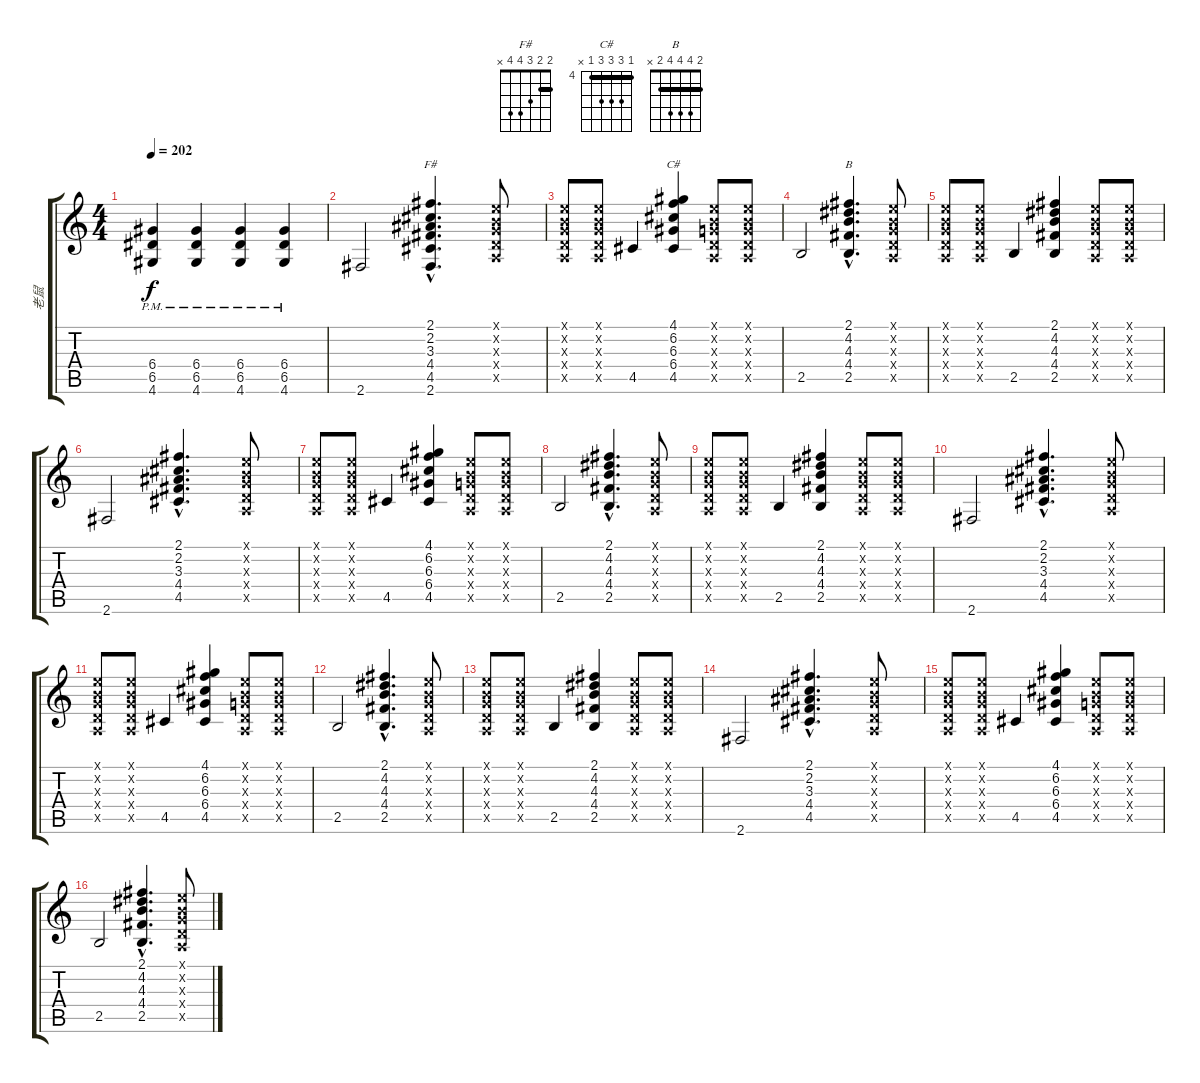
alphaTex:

\track ("老鼠" "老鼠") {instrument distortionguitar}
\staff {score tabs}
\tuning (E4 B3 G3 D3 A2 E2) {hide}
\chord ("F#" 2 2 3 4 4 x) {barre 2}
\chord ("C#" 4 6 6 6 4 x) {firstfret 4 barre 4}
\chord ("B" 2 4 4 4 2 x) {barre 2}
\ts (4 4)
\tempo 202
\clef g2
\ks c
(6.4{pm} 6.5 4.6).4{dy f} (6.4{pm} 6.5 4.6).4 (6.4{pm} 6.5 4.6).4 (6.4{pm} 6.5 4.6).4 |
2.6.2{instrument electricguitarclean} (2.1{hac} 2.2{hac} 3.3{hac} 4.4{hac} 4.5{hac} 2.6{hac}).4{d ch "F#"} (0.1{x} 0.2{x} 0.3{x} 0.4{x} 0.5{x}).8 |
(0.1{x} 0.2{x} 0.3{x} 0.4{x} 0.5{x}).8 (0.1{x} 0.2{x} 0.3{x} 0.4{x} 0.5{x}).8 4.5.4 (4.1 6.2 6.3 6.4 4.5).4{ch "C#"} (0.1{x} 0.2{x} 0.3{x} 0.4{x} 0.5{x}).8 (0.1{x} 0.2{x} 0.3{x} 0.4{x} 0.5{x}).8 |
2.5.2 (2.1{hac} 4.2{hac} 4.3{hac} 4.4{hac} 2.5{hac}).4{d ch "B"} (0.1{x} 0.2{x} 0.3{x} 0.4{x} 0.5{x}).8 |
(0.1{x} 0.2{x} 0.3{x} 0.4{x} 0.5{x}).8 (0.1{x} 0.2{x} 0.3{x} 0.4{x} 0.5{x}).8 2.5.4 (2.1 4.2 4.3 4.4 2.5).4 (0.1{x} 0.2{x} 0.3{x} 0.4{x} 0.5{x}).8 (0.1{x} 0.2{x} 0.3{x} 0.4{x} 0.5{x}).8 |
2.6.2 (2.1{hac} 2.2{hac} 3.3{hac} 4.4{hac} 4.5{hac}).4{d} (0.1{x} 0.2{x} 0.3{x} 0.4{x} 0.5{x}).8 |
(0.1{x} 0.2{x} 0.3{x} 0.4{x} 0.5{x}).8 (0.1{x} 0.2{x} 0.3{x} 0.4{x} 0.5{x}).8 4.5.4 (4.1 6.2 6.3 6.4 4.5).4 (0.1{x} 0.2{x} 0.3{x} 0.4{x} 0.5{x}).8 (0.1{x} 0.2{x} 0.3{x} 0.4{x} 0.5{x}).8 |
2.5.2 (2.1{hac} 4.2{hac} 4.3{hac} 4.4{hac} 2.5{hac}).4{d} (0.1{x} 0.2{x} 0.3{x} 0.4{x} 0.5{x}).8 |
(0.1{x} 0.2{x} 0.3{x} 0.4{x} 0.5{x}).8 (0.1{x} 0.2{x} 0.3{x} 0.4{x} 0.5{x}).8 2.5.4 (2.1 4.2 4.3 4.4 2.5).4 (0.1{x} 0.2{x} 0.3{x} 0.4{x} 0.5{x}).8 (0.1{x} 0.2{x} 0.3{x} 0.4{x} 0.5{x}).8 |
2.6.2 (2.1{hac} 2.2{hac} 3.3{hac} 4.4{hac} 4.5{hac}).4{d} (0.1{x} 0.2{x} 0.3{x} 0.4{x} 0.5{x}).8 |
(0.1{x} 0.2{x} 0.3{x} 0.4{x} 0.5{x}).8 (0.1{x} 0.2{x} 0.3{x} 0.4{x} 0.5{x}).8 4.5.4 (4.1 6.2 6.3 6.4 4.5).4 (0.1{x} 0.2{x} 0.3{x} 0.4{x} 0.5{x}).8 (0.1{x} 0.2{x} 0.3{x} 0.4{x} 0.5{x}).8 |
2.5.2 (2.1{hac} 4.2{hac} 4.3{hac} 4.4{hac} 2.5{hac}).4{d} (0.1{x} 0.2{x} 0.3{x} 0.4{x} 0.5{x}).8 |
(0.1{x} 0.2{x} 0.3{x} 0.4{x} 0.5{x}).8 (0.1{x} 0.2{x} 0.3{x} 0.4{x} 0.5{x}).8 2.5.4 (2.1 4.2 4.3 4.4 2.5).4 (0.1{x} 0.2{x} 0.3{x} 0.4{x} 0.5{x}).8 (0.1{x} 0.2{x} 0.3{x} 0.4{x} 0.5{x}).8 |
2.6.2 (2.1{hac} 2.2{hac} 3.3{hac} 4.4{hac} 4.5{hac}).4{d} (0.1{x} 0.2{x} 0.3{x} 0.4{x} 0.5{x}).8 |
(0.1{x} 0.2{x} 0.3{x} 0.4{x} 0.5{x}).8 (0.1{x} 0.2{x} 0.3{x} 0.4{x} 0.5{x}).8 4.5.4 (4.1 6.2 6.3 6.4 4.5).4 (0.1{x} 0.2{x} 0.3{x} 0.4{x} 0.5{x}).8 (0.1{x} 0.2{x} 0.3{x} 0.4{x} 0.5{x}).8 |
2.5.2 (2.1{hac} 4.2{hac} 4.3{hac} 4.4{hac} 2.5{hac}).4{d} (0.1{x} 0.2{x} 0.3{x} 0.4{x} 0.5{x}).8
